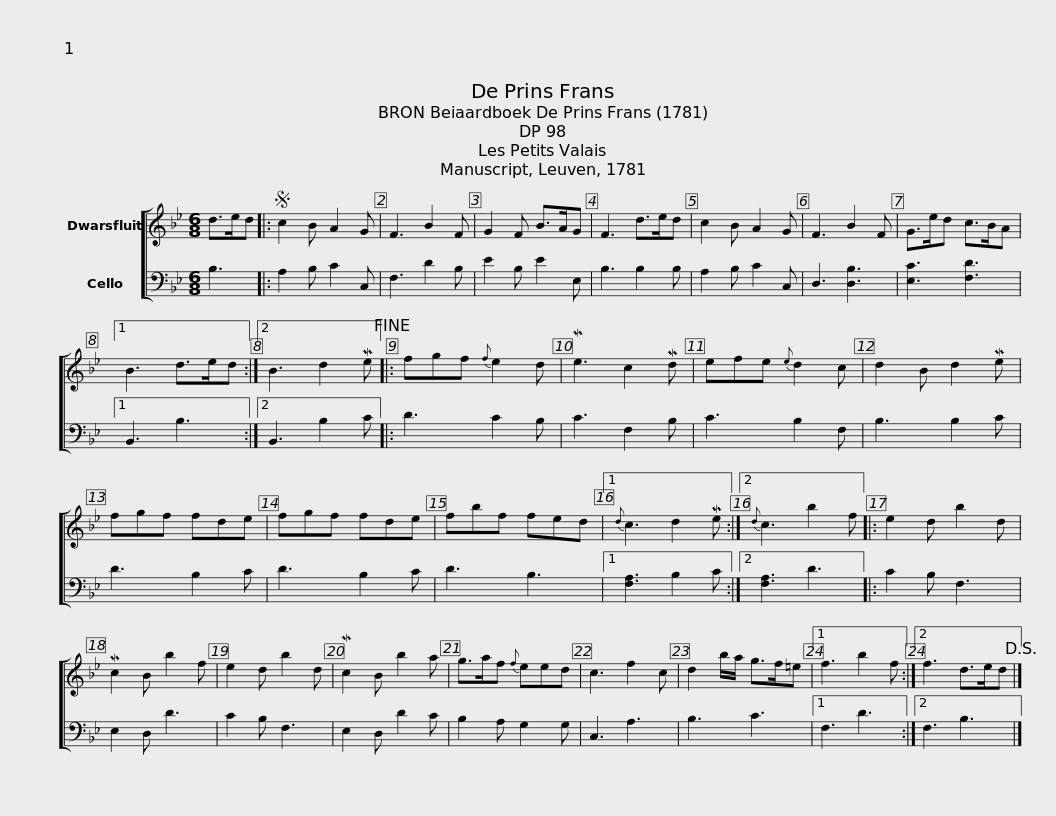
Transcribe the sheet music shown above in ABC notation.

X:1
%%score [ 1 2 ]
L:1/8
M:6/8
I:linebreak $
K:Bb
V:1 treble
V:2 bass
V:1
 d>ed |:S c2 B A2 G | F3 B2 F | G2 F B>AG | F3 d>ed | %5
 c2 B A2 G | F3 B2 F |$ G>ed c>BA |1 B3 d>ed :|2 B3 d2 Me!fine! |: %10
 fgf{f} e2 d | Me3 c2 Md | efe{e} d2 c |$ d2 B d2 Me | fgf fde | %15
 fgf fde | fbf fed |1{d} c3 d2 Me :|2{d} c3 b2 f |:$ e2 d b2 d | %20
 Mc2 B b2 f | e2 d b2 d | Mc2 B b2 a | g>af{f} eed | c3 f2 c |$ %25
 d2 b/a/ g>f=e |1 f3 b2 f :|2 f3 d>ed!D.S.! |] %28
V:2
 B,3 |: A,2 B, C2 C, | F,3 D2 B, | E2 B, E2 E, | B,3 B,2 B, | %5
 A,2 B, C2 C, | D,3 [D,B,]3 |$ [E,C]3 [F,D]3 |1 B,,3 B,3 :|2 B,,3 B,2 C |: %10
 D3 C2 B, | C3 F,2 B, | C3 B,2 F, |$ B,3 B,2 C | D3 B,2 C | %15
 D3 B,2 C | D3 B,3 |1 [F,A,]3 B,2 C :|2 [F,A,]3 D3 |:$ C2 B, F,3 | %20
 E,2 D, D3 | C2 B, F,3 | E,2 D, D2 C | B,2 A, G,2 G, | C,3 A,3 |$ %25
 B,3 C3 |1 F,3 D3 :|2 F,3 B,3 |] %28
